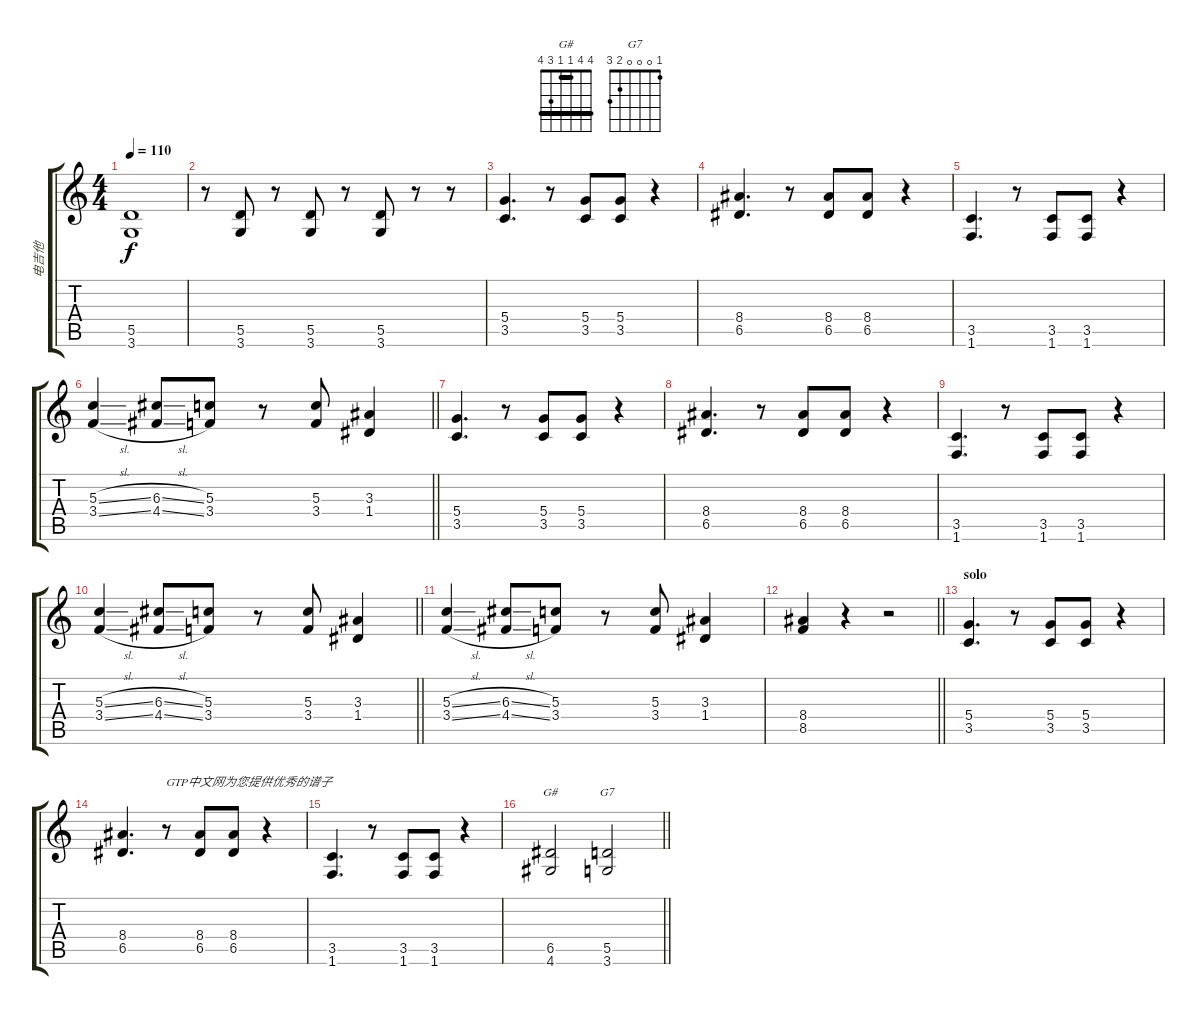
\track ("电吉他" "电吉他") {instrument overdrivenguitar}
\staff {score tabs}
\tuning (E4 B3 G3 D3 A2 E2) {hide}
\chord ("G#" 4 4 1 1 3 4) {barre (1 4)}
\chord ("G7" 1 0 0 0 2 3)
\ts (4 4)
\tempo 110
\clef g2
\ks c
(5.5 3.6).1{dy f} |
r.8 (5.5 3.6).8 r.8 (5.5 3.6).8 r.8 (5.5 3.6).8 r.8 r.8 |
(5.4 3.5).4{d} r.8 (5.4 3.5).8 (5.4 3.5).8 r.4 |
(8.4 6.5).4{d} r.8 (8.4 6.5).8 (8.4 6.5).8 r.4 |
(3.5 1.6).4{d} r.8 (3.5 1.6).8 (3.5 1.6).8 r.4 |
\barLineRight lightlight
(5.3{sl} 3.4{sl}).4 (6.3{sl} 4.4{sl}).8 (5.3 3.4).8 r.8 (5.3 3.4).8 (3.3 1.4).4 |
(5.4 3.5).4{d} r.8 (5.4 3.5).8 (5.4 3.5).8 r.4 |
(8.4 6.5).4{d} r.8 (8.4 6.5).8 (8.4 6.5).8 r.4 |
(3.5 1.6).4{d} r.8 (3.5 1.6).8 (3.5 1.6).8 r.4 |
\barLineRight lightlight
(5.3{sl} 3.4{sl}).4 (6.3{sl} 4.4{sl}).8 (5.3 3.4).8 r.8 (5.3 3.4).8 (3.3 1.4).4 |
(5.3{sl} 3.4{sl}).4 (6.3{sl} 4.4{sl}).8 (5.3 3.4).8 r.8 (5.3 3.4).8 (3.3 1.4).4 |
\barLineRight lightlight
(8.4 8.5).4 r.4 r.2 |
\section ("" "solo")
(5.4 3.5).4{d} r.8 (5.4 3.5).8 (5.4 3.5).8 r.4 |
(8.4 6.5).4{d} r.8{txt "GTP中文网为您提供优秀的谱子"} (8.4 6.5).8 (8.4 6.5).8 r.4 |
(3.5 1.6).4{d} r.8 (3.5 1.6).8 (3.5 1.6).8 r.4 |
\barLineRight lightlight
(6.5 4.6).2{ch "G#"} (5.5 3.6).2{ch "G7"}
